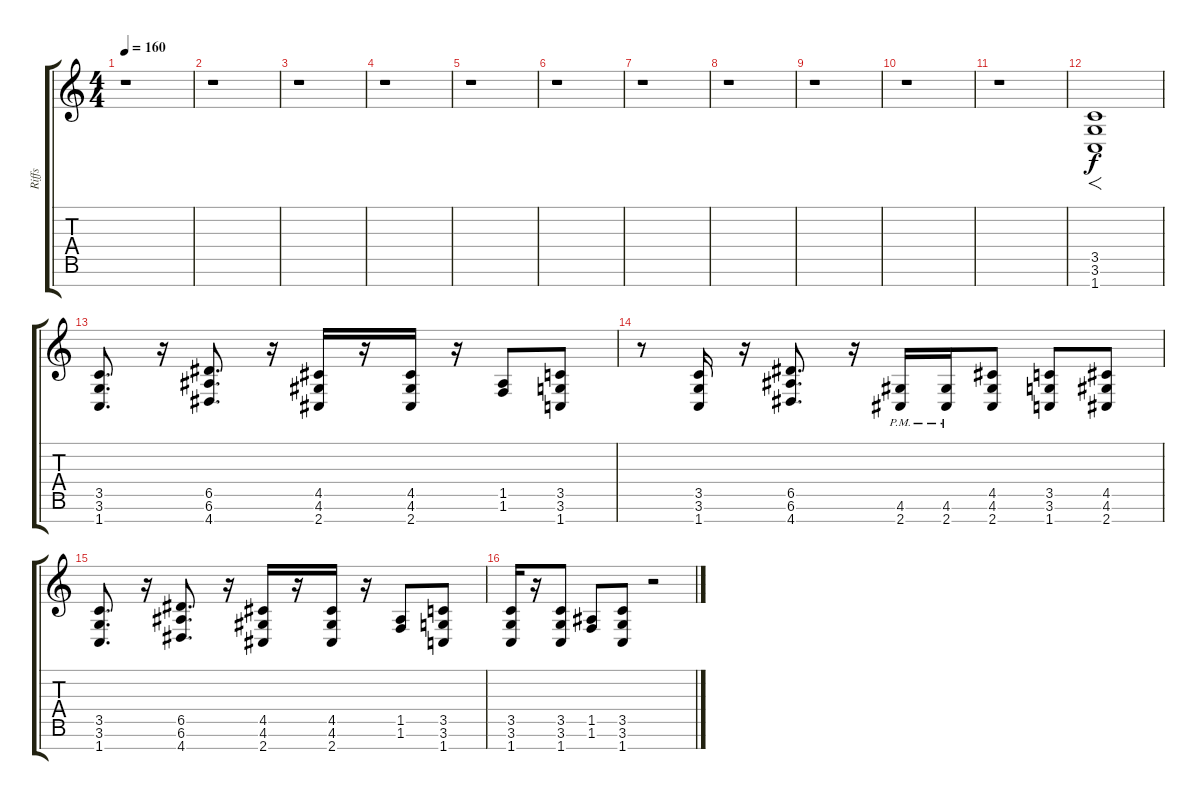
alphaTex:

\track ("Riffs" "Riffs") {instrument distortionguitar}
\staff {score tabs}
\tuning (E4 B3 G3 D3 A2 E2 B1) {hide}
\ts (4 4)
\tempo 160
\clef g2
\ks c
r.1{dy f} |
r.1 |
r.1 |
r.1 |
r.1 |
r.1 |
r.1 |
r.1 |
r.1 |
r.1 |
r.1 |
(3.5 3.6 1.7).1{f} |
(3.5 3.6 1.7).8{d} r.16 (6.5 6.6 4.7).8{d} r.16 (4.5 4.6 2.7).16 r.16 (4.5 4.6 2.7).16 r.16 (1.5 1.6).8 (3.5 3.6 1.7).8 |
r.8 (3.5 3.6 1.7).16 r.16 (6.5 6.6 4.7).8{d} r.16 (4.6{pm} 2.7{pm}).16 (4.6{pm} 2.7{pm}).16 (4.5 4.6 2.7).8 (3.5 3.6 1.7).8 (4.5 4.6 2.7).8 |
(3.5 3.6 1.7).8{d} r.16 (6.5 6.6 4.7).8{d} r.16 (4.5 4.6 2.7).16 r.16 (4.5 4.6 2.7).16 r.16 (1.5 1.6).8 (3.5 3.6 1.7).8 |
(3.5 3.6 1.7).16 r.16 (3.5 3.6 1.7).8 (1.5 1.6).8 (3.5 3.6 1.7).8 r.2
